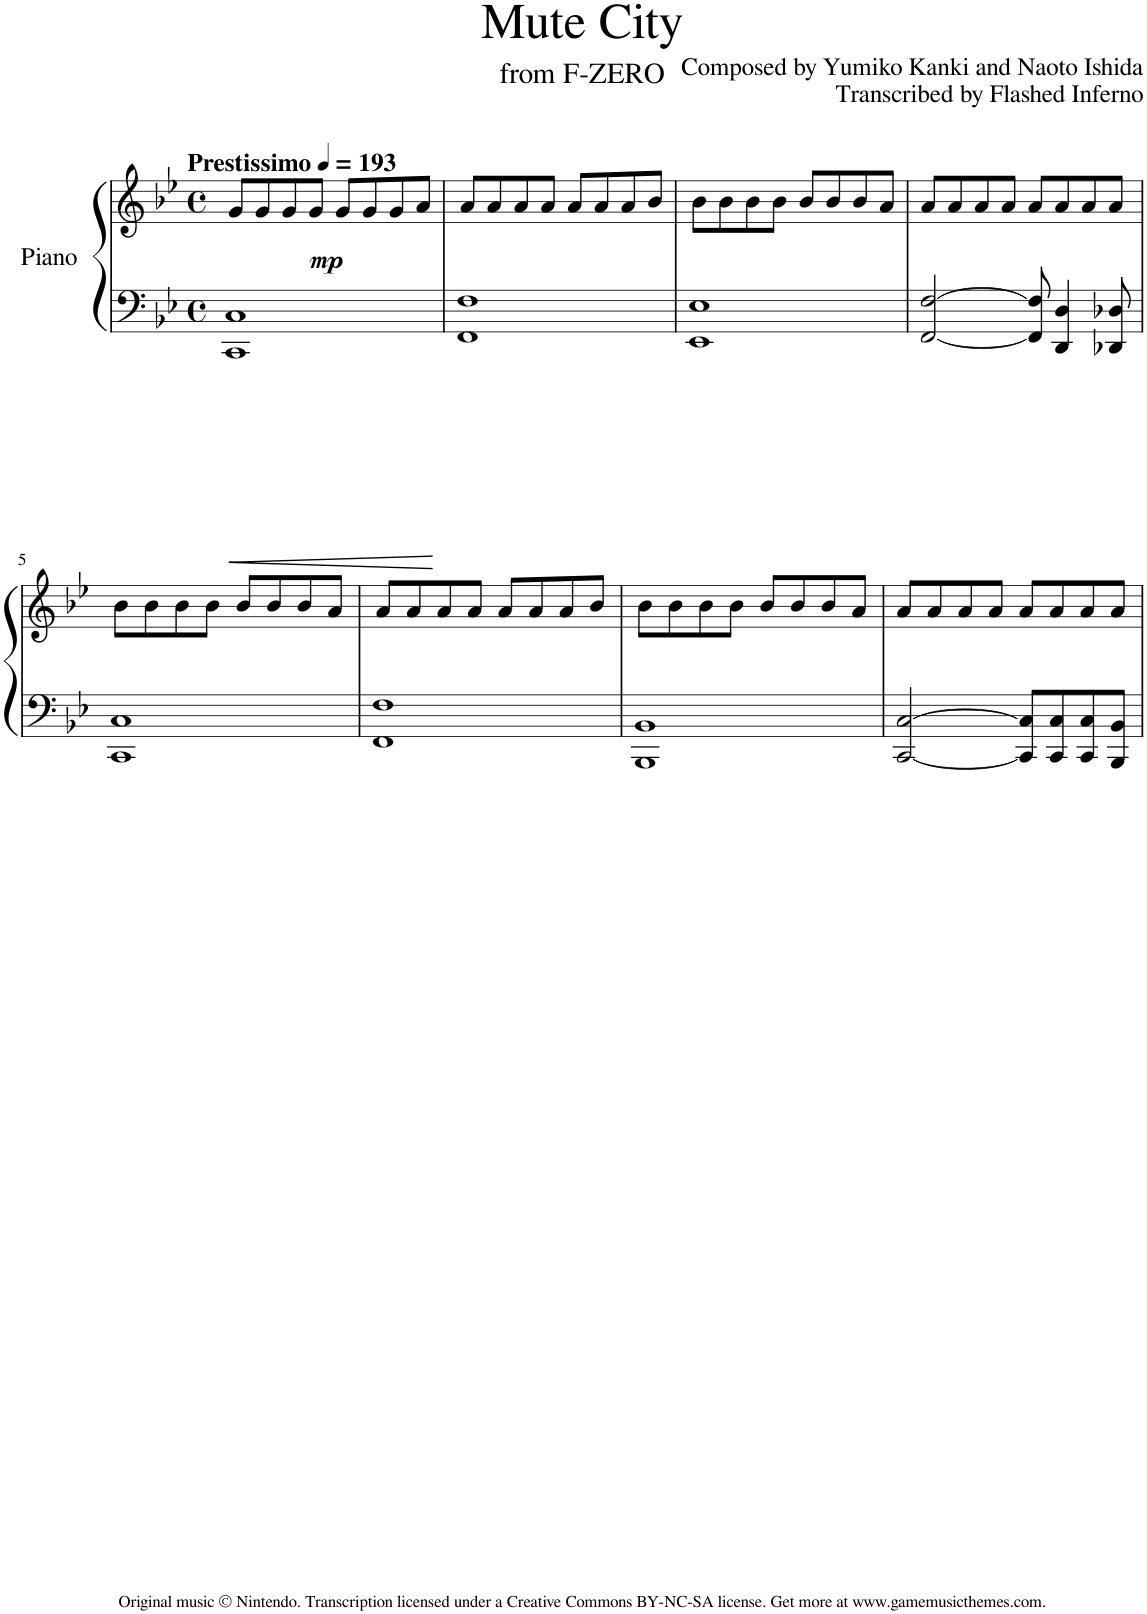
**kern	**kern	**dynam
*part1	*part1	*part1
*staff2	*staff1	*staff1/2
*I"Piano	*	*
*I'Pno	*	*
*clefF4	*clefG2	*
*k[b-e-]	*k[b-e-]	*
*M4/4	*M4/4	*
*met(c)	*met(c)	*
*MM193	*MM193	*
=1	=1	=1
!	!LO:TX:a:B:t=Prestissimo	!
!	!	!LO:DY:b
1CC 1C	8g/L	mp
.	8g/	.
.	8g/	.
.	8g/J	.
.	8g/L	.
.	8g/	.
.	8g/	.
.	8a/J	.
=2	=2	=2
1FF 1F	8a/L	.
.	8a/	.
.	8a/	.
.	8a/J	.
.	8a/L	.
.	8a/	.
.	8a/	.
.	8b-/J	.
=3	=3	=3
1EE- 1E-	8b-\L	.
.	8b-\	.
.	8b-\	.
.	8b-\J	.
.	8b-/L	.
.	8b-/	.
.	8b-/	.
.	8a/J	.
=4	=4	=4
[2FF/ [2F/	8a/L	.
.	8a/	.
.	8a/	.
.	8a/J	.
8FF/] 8F/]	8a/L	.
4DD/ 4D/	8a/	.
.	8a/	.
8DD-X/ 8D-X/	8a/J	.
!!LO:LB:g=z
=5	=5	=5
1CC 1C	8b-\L	.
.	8b-\	.
.	8b-\	.
.	8b-\J	.
.	8b-/L	.
.	8b-/	.
.	8b-/	.
.	8a/J	.
=6	=6	=6
1FF 1F	8a/L	.
.	8a/	.
.	8a/	.
.	8a/J	.
.	8a/L	.
.	8a/	.
.	8a/	.
.	8b-/J	.
=7	=7	=7
1BBB- 1BB-	8b-\L	.
.	8b-\	.
.	8b-\	.
.	8b-\J	.
.	8b-/L	.
.	8b-/	.
.	8b-/	.
.	8a/J	.
=8	=8	=8
[2CC/ [2C/	8a/L	.
.	8a/	.
.	8a/	.
.	8a/J	.
8CC/] 8C/]L	8a/L	.
8CC/ 8C/	8a/	.
8CC/ 8C/	8a/	.
8BBB-/ 8BB-/J	8a/J	.
=	=	=
*-	*-	*-
